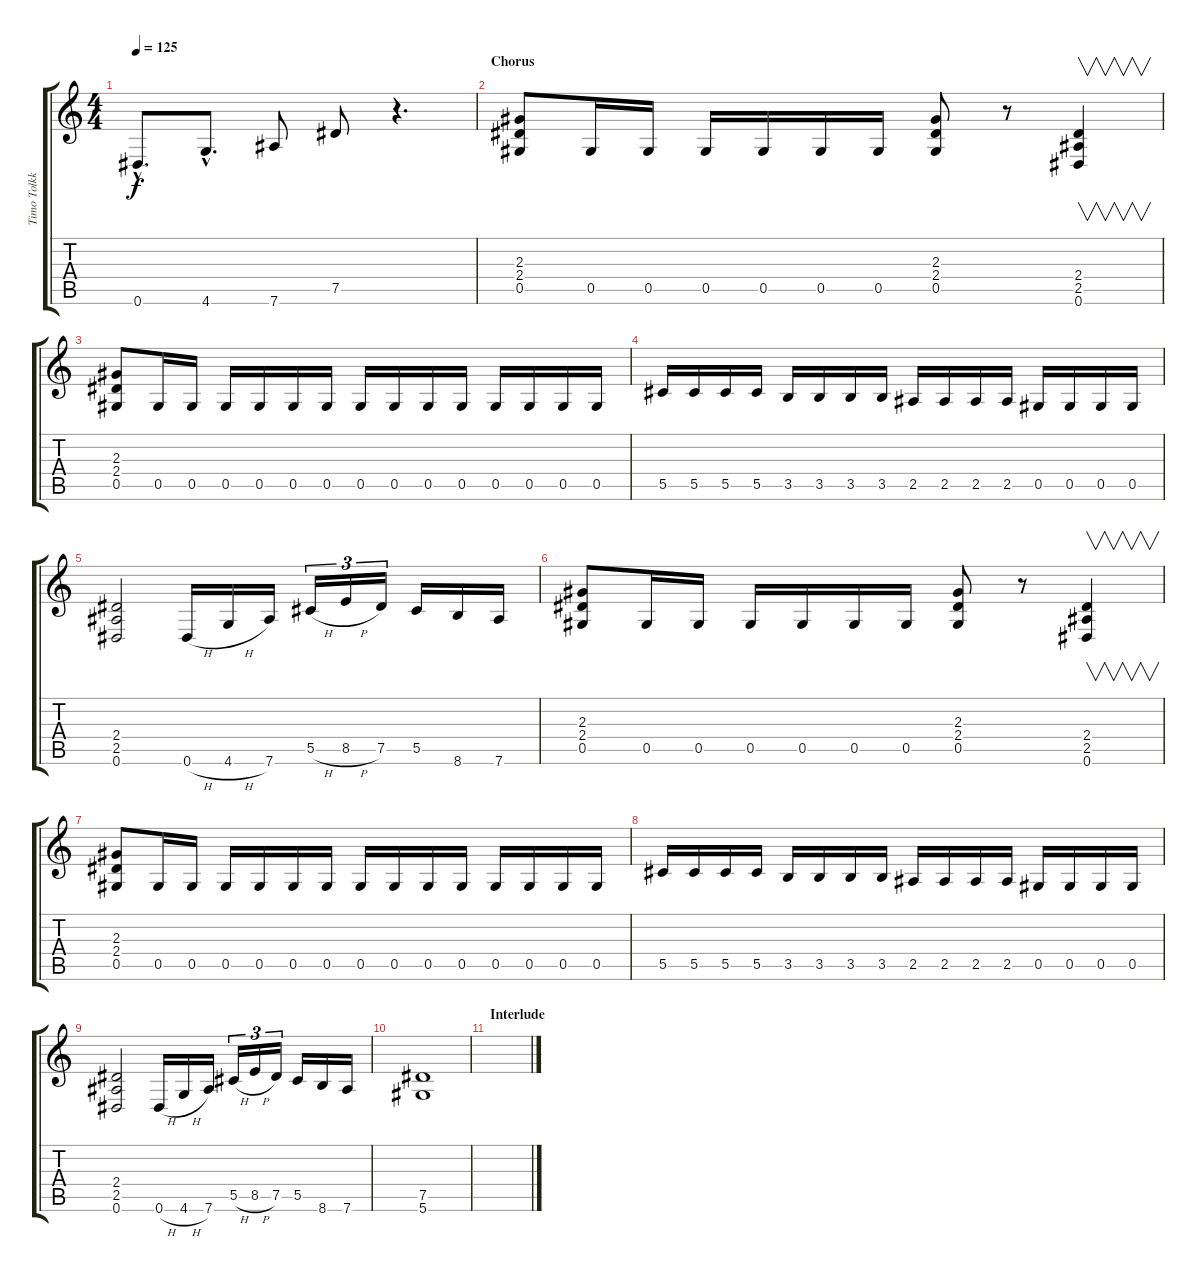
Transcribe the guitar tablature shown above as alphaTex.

\track ("Timo Tolkki Gtr 1" "Timo Tolkk") {instrument overdrivenguitar}
\staff {score tabs}
\tuning (Eb4 Bb3 Gb3 Db3 Ab2 Eb2) {hide}
\ts (4 4)
\tempo 125
\clef g2
\ks c
0.6{hac}.8{d dy f} 4.6{hac}.8{d} 7.6.8 7.5.8 r.4{d} |
\section ("" "Chorus")
(2.3 2.4 0.5).8 0.5.16 0.5.16 0.5.16 0.5.16 0.5.16 0.5.16 (2.3 2.4 0.5).8 r.8 (2.4 2.5 0.6).4{v} |
(2.3 2.4 0.5).8 0.5.16 0.5.16 0.5.16 0.5.16 0.5.16 0.5.16 0.5.16 0.5.16 0.5.16 0.5.16 0.5.16 0.5.16 0.5.16 0.5.16 |
5.5.16 5.5.16 5.5.16 5.5.16 3.5.16 3.5.16 3.5.16 3.5.16 2.5.16 2.5.16 2.5.16 2.5.16 0.5.16 0.5.16 0.5.16 0.5.16 |
(2.4 2.5 0.6).2 0.6{h}.16 4.6{h}.16 7.6.16 5.5{h}.16{tu (3 2)} 8.5{h}.16{tu (3 2)} 7.5.16{tu (3 2)} 5.5.16 8.6.16 7.6.16 |
(2.3 2.4 0.5).8 0.5.16 0.5.16 0.5.16 0.5.16 0.5.16 0.5.16 (2.3 2.4 0.5).8 r.8 (2.4 2.5 0.6).4{v} |
(2.3 2.4 0.5).8 0.5.16 0.5.16 0.5.16 0.5.16 0.5.16 0.5.16 0.5.16 0.5.16 0.5.16 0.5.16 0.5.16 0.5.16 0.5.16 0.5.16 |
5.5.16 5.5.16 5.5.16 5.5.16 3.5.16 3.5.16 3.5.16 3.5.16 2.5.16 2.5.16 2.5.16 2.5.16 0.5.16 0.5.16 0.5.16 0.5.16 |
(2.4 2.5 0.6).2 0.6{h}.16 4.6{h}.16 7.6.16 5.5{h}.16{tu (3 2)} 8.5{h}.16{tu (3 2)} 7.5.16{tu (3 2)} 5.5.16 8.6.16 7.6.16 |
(7.5 5.6).1 |
\section ("" "Interlude")
